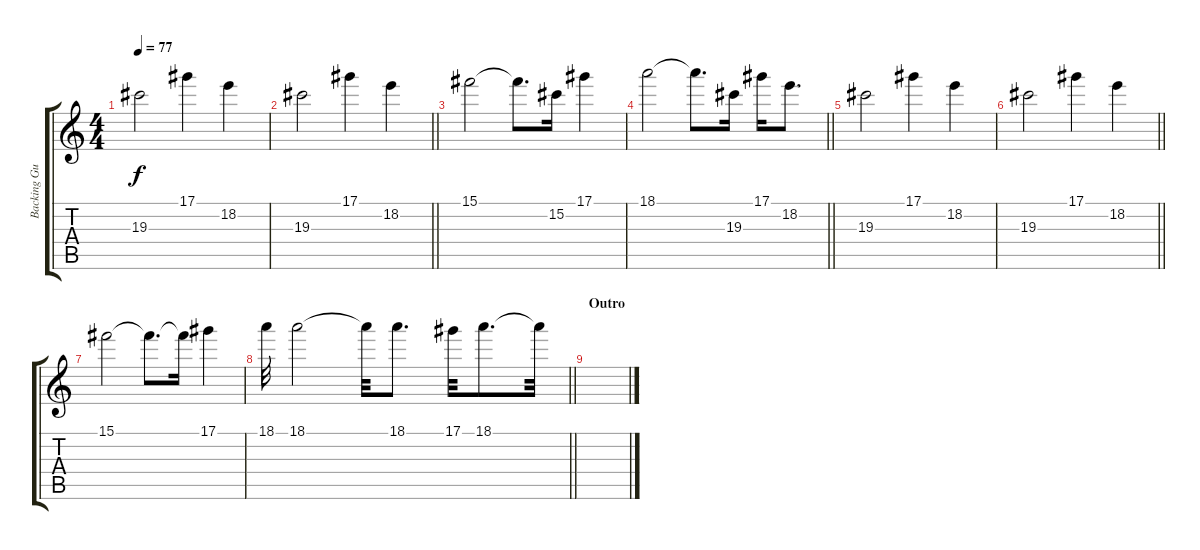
\track ("Backing Guitar Effects" "Backing Gu") {instrument distortionguitar}
\staff {score tabs}
\tuning (Eb4 Bb3 Gb3 Db3 Ab2 Eb2) {hide}
\ts (4 4)
\tempo 77
\clef g2
\ks c
19.3.2{dy f} 17.1.4 18.2.4 |
\barLineRight lightlight
19.3.2 17.1.4 18.2.4 |
15.1.2 15.1{t}.8{d} 15.2.16 17.1.4 |
\barLineRight lightlight
18.1.2 18.1{t}.8{d} 19.3.16 17.1.16 18.2.8{d} |
19.3.2 17.1.4 18.2.4 |
\barLineRight lightlight
19.3.2 17.1.4 18.2.4 |
15.1.2 15.1{t}.8{d} 15.1{t}.16 17.1.4 |
\barLineRight lightlight
18.1.32 18.1.2 18.1{t}.32 18.1.8{d} 17.1.32 18.1.8{d} 18.1{t}.32 |
\section ("" "Outro")
